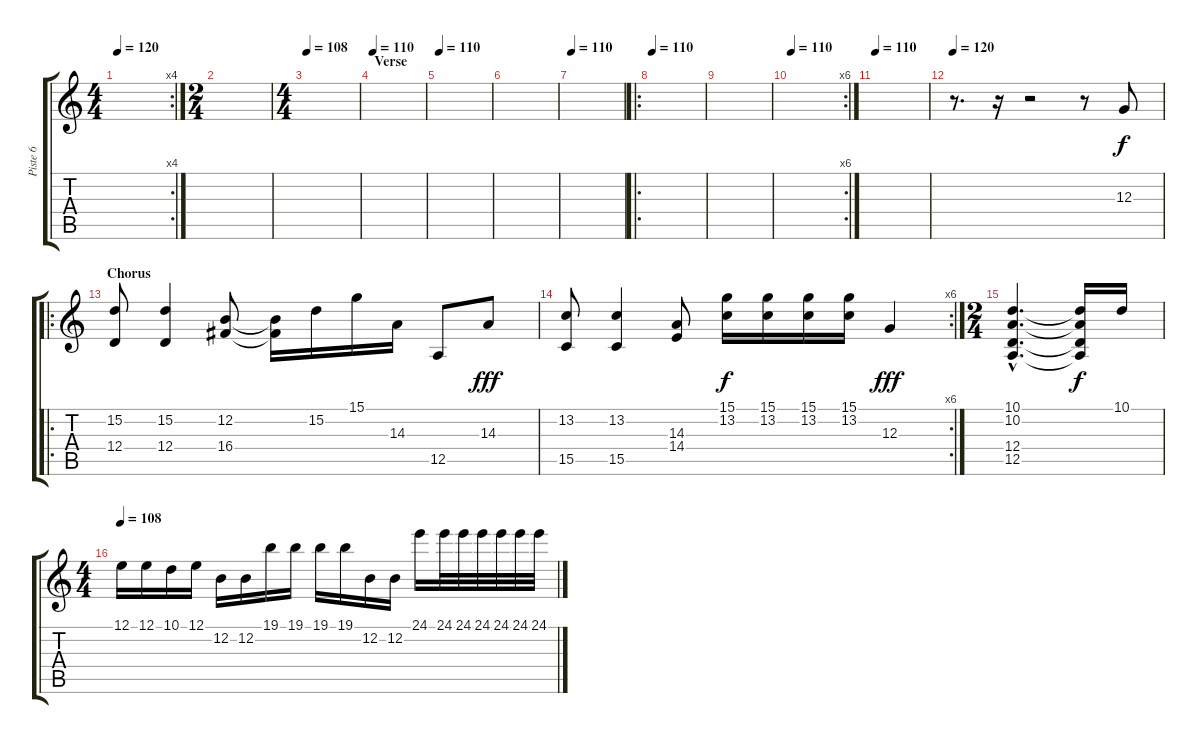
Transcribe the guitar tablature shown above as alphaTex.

\track ("Piste 6" "Piste 6") {instrument pad3polysynth}
\staff {score tabs}
\tuning (E4 B3 G3 D3 A2 E2) {hide}
\rc 4
\ts (4 4)
\tempo 120
\clef g2
\ks c
|
\ts (2 4)
|
\ts (4 4)
\tempo 108
|
\section ("" "Verse")
\tempo 110
|
\tempo 110
|
|
\tempo 110
|
\ro
\tempo 110
|
|
\rc 6
\tempo 110
|
\tempo 110
|
\tempo 120
r.8{d} r.16 r.2 r.8 12.3.8 |
\ro
\section ("" "Chorus")
(15.2 12.4).8 (15.2 12.4).4 (12.2 16.4).8 (12.2{t} 16.4{t}).16{dy f} 15.2.16 15.1.16 14.3.16 12.5.8 14.3.8{dy fff} |
\rc 6
(13.2 15.5).8 (13.2 15.5).4 (14.3 14.4).8 (15.1 13.2).16{dy f} (15.1 13.2).16 (15.1 13.2).16 (15.1 13.2).16 12.3.4{dy fff} |
\ts (2 4)
(10.1{hac} 10.2{hac} 12.4{hac} 12.5{hac}).4{d} (10.1{t} 10.2{t} 12.4{t} 12.5{t}).16{dy f} 10.1.16 |
\ts (4 4)
\tempo 108
12.1.16 12.1.16 10.1.16 12.1.16 12.2.16 12.2.16 19.1.16 19.1.16 19.1.16 19.1.16 12.2.16 12.2.16 24.1.16 24.1.32 24.1.32 24.1.32 24.1.32 24.1.32 24.1.32
